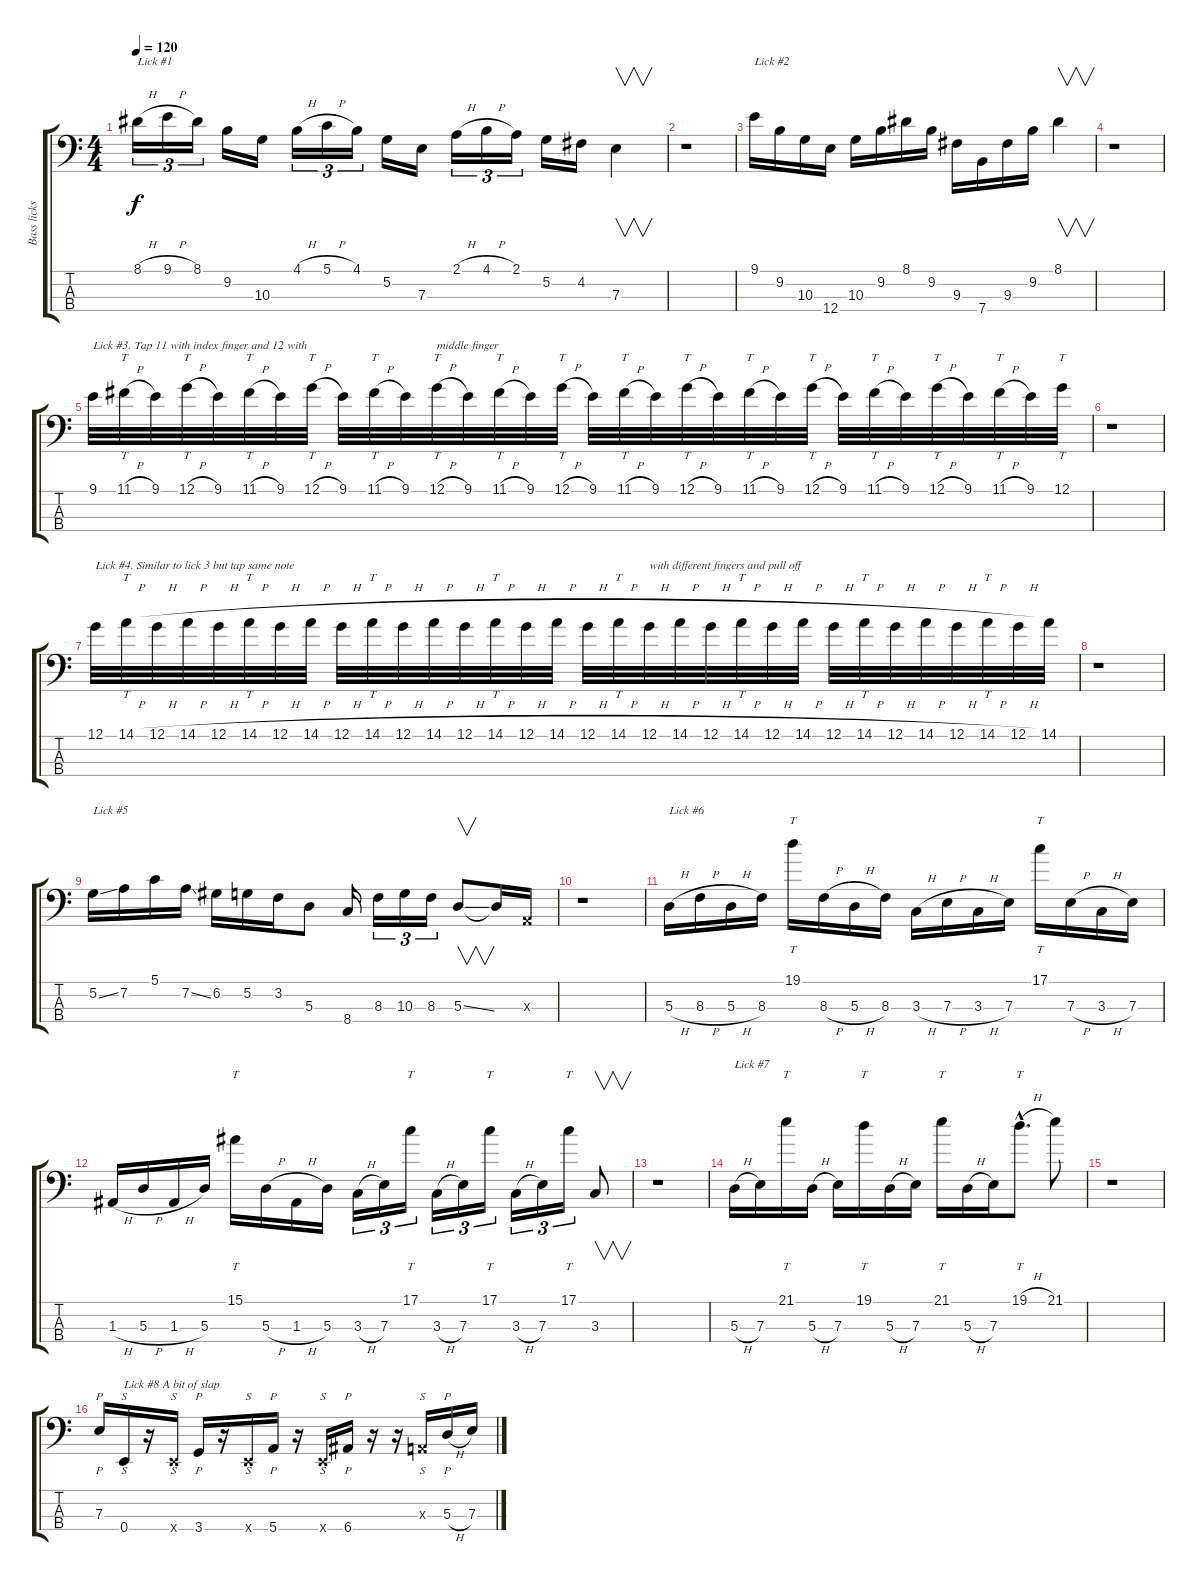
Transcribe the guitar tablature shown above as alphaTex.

\track ("Bass licks" "Bass licks") {instrument electricbassfinger}
\staff {score tabs}
\tuning (G2 D2 A1 E1) {hide}
\ts (4 4)
\tempo 120
\clef f4
\ks c
8.1{h}.16{tu (3 2) txt "Lick #1" dy f instrument electricbassfinger} 9.1{h}.16{tu (3 2)} 8.1.16{tu (3 2)} 9.2.16 10.3.16 4.1{h}.16{tu (3 2)} 5.1{h}.16{tu (3 2)} 4.1.16{tu (3 2)} 5.2.16 7.3.16 2.1{h}.16{tu (3 2)} 4.1{h}.16{tu (3 2)} 2.1.16{tu (3 2)} 5.2.16 4.2.16 7.3.4{v} |
r.1 |
9.1.16{txt "Lick #2"} 9.2.16 10.3.16 12.4.16 10.3.16 9.2.16 8.1.16 9.2.16 9.3.16 7.4.16 9.3.16 9.2.16 8.1.4{v} |
r.1 |
9.1.32{txt "Lick #3. Tap 11 with index finger and 12 with  "} 11.1{h}.32{tt} 9.1.32 12.1{h}.32{tt} 9.1.32 11.1{h}.32{tt} 9.1.32 12.1{h}.32{tt} 9.1.32 11.1{h}.32{tt} 9.1.32 12.1{h}.32{tt txt "middle finger"} 9.1.32 11.1{h}.32{tt} 9.1.32 12.1{h}.32{tt} 9.1.32 11.1{h}.32{tt} 9.1.32 12.1{h}.32{tt} 9.1.32 11.1{h}.32{tt} 9.1.32 12.1{h}.32{tt} 9.1.32 11.1{h}.32{tt} 9.1.32 12.1{h}.32{tt} 9.1.32 11.1{h}.32{tt} 9.1.32 12.1.32{tt} |
r.1 |
12.1.32{txt "Lick #4. Similar to lick 3 but tap same note"} 14.1{h}.32{tt} 12.1{h}.32 14.1{h}.32 12.1{h}.32 14.1{h}.32{tt} 12.1{h}.32 14.1{h}.32 12.1{h}.32 14.1{h}.32{tt} 12.1{h}.32 14.1{h}.32 12.1{h}.32 14.1{h}.32{tt} 12.1{h}.32 14.1{h}.32 12.1{h}.32 14.1{h}.32{tt} 12.1{h}.32{txt "with different fingers and pull off"} 14.1{h}.32 12.1{h}.32 14.1{h}.32{tt} 12.1{h}.32 14.1{h}.32 12.1{h}.32 14.1{h}.32{tt} 12.1{h}.32 14.1{h}.32 12.1{h}.32 14.1{h}.32{tt} 12.1{h}.32 14.1.32 |
r.1 |
5.2{ss}.16{txt "Lick #5"} 7.2.16 5.1.16 7.2{ss}.16 6.2.16 5.2.16 3.2.16 5.3.8 8.4.16 8.3.16{tu (3 2)} 10.3.16{tu (3 2)} 8.3.16{tu (3 2)} 5.3{ss}.8{v} 5.3{t}.16 0.3{x}.16 |
r.1 |
5.3{h}.16{txt "Lick #6"} 8.3{h}.16 5.3{h}.16 8.3.16 19.1.16{tt} 8.3{h}.16 5.3{h}.16 8.3.16 3.3{h}.16 7.3{h}.16 3.3{h}.16 7.3.16 17.1.16{tt} 7.3{h}.16 3.3{h}.16 7.3.16 |
1.3{h}.16 5.3{h}.16 1.3{h}.16 5.3.16 15.1.16{tt} 5.3{h}.16 1.3{h}.16 5.3.16 3.3{h}.16{tu (3 2)} 7.3.16{tu (3 2)} 17.1.16{tt tu (3 2)} 3.3{h}.16{tu (3 2)} 7.3.16{tu (3 2)} 17.1.16{tt tu (3 2)} 3.3{h}.16{tu (3 2)} 7.3.16{tu (3 2)} 17.1.16{tt tu (3 2)} 3.3.8{v} |
r.1 |
5.3{h}.16{txt "Lick #7"} 7.3.16 21.1.16{tt} 5.3{h}.16 7.3.16 19.1.16{tt} 5.3{h}.16 7.3.16 21.1.16{tt} 5.3{h}.16 7.3.16 19.1{h hac}.8{tt d} 21.1.8 |
r.1 |
7.3.16{p instrument slapbass1} 0.4.16{s txt "Lick #8 A bit of slap"} r.16 0.4{x}.16{s} 3.4.16{p} r.16 0.4{x}.16{s} 5.4.16{p} r.16 0.4{x}.16{s} 6.4.16{p} r.16 r.16 0.3{x}.16{s} 5.3{h}.16{p} 7.3.16
